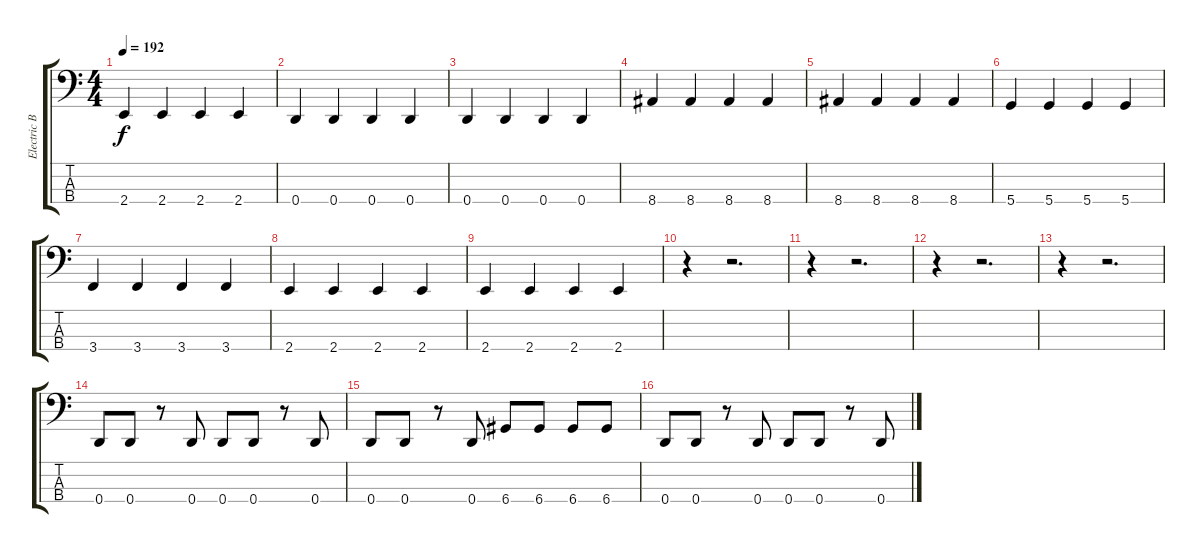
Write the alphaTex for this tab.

\track ("Electric Bass" "Electric B") {instrument electricbassfinger}
\staff {score tabs}
\tuning (G2 D2 A1 D1) {hide}
\ts (4 4)
\tempo 192
\clef f4
\ks c
2.4.4{dy f} 2.4.4 2.4.4 2.4.4 |
0.4.4 0.4.4 0.4.4 0.4.4 |
0.4.4 0.4.4 0.4.4 0.4.4 |
8.4.4 8.4.4 8.4.4 8.4.4 |
8.4.4 8.4.4 8.4.4 8.4.4 |
5.4.4 5.4.4 5.4.4 5.4.4 |
3.4.4 3.4.4 3.4.4 3.4.4 |
2.4.4 2.4.4 2.4.4 2.4.4 |
2.4.4 2.4.4 2.4.4 2.4.4 |
r.4 r.2{d} |
r.4 r.2{d} |
r.4 r.2{d} |
r.4 r.2{d} |
0.4.8 0.4.8 r.8 0.4.8 0.4.8 0.4.8 r.8 0.4.8 |
0.4.8 0.4.8 r.8 0.4.8 6.4.8 6.4.8 6.4.8 6.4.8 |
0.4.8 0.4.8 r.8 0.4.8 0.4.8 0.4.8 r.8 0.4.8
